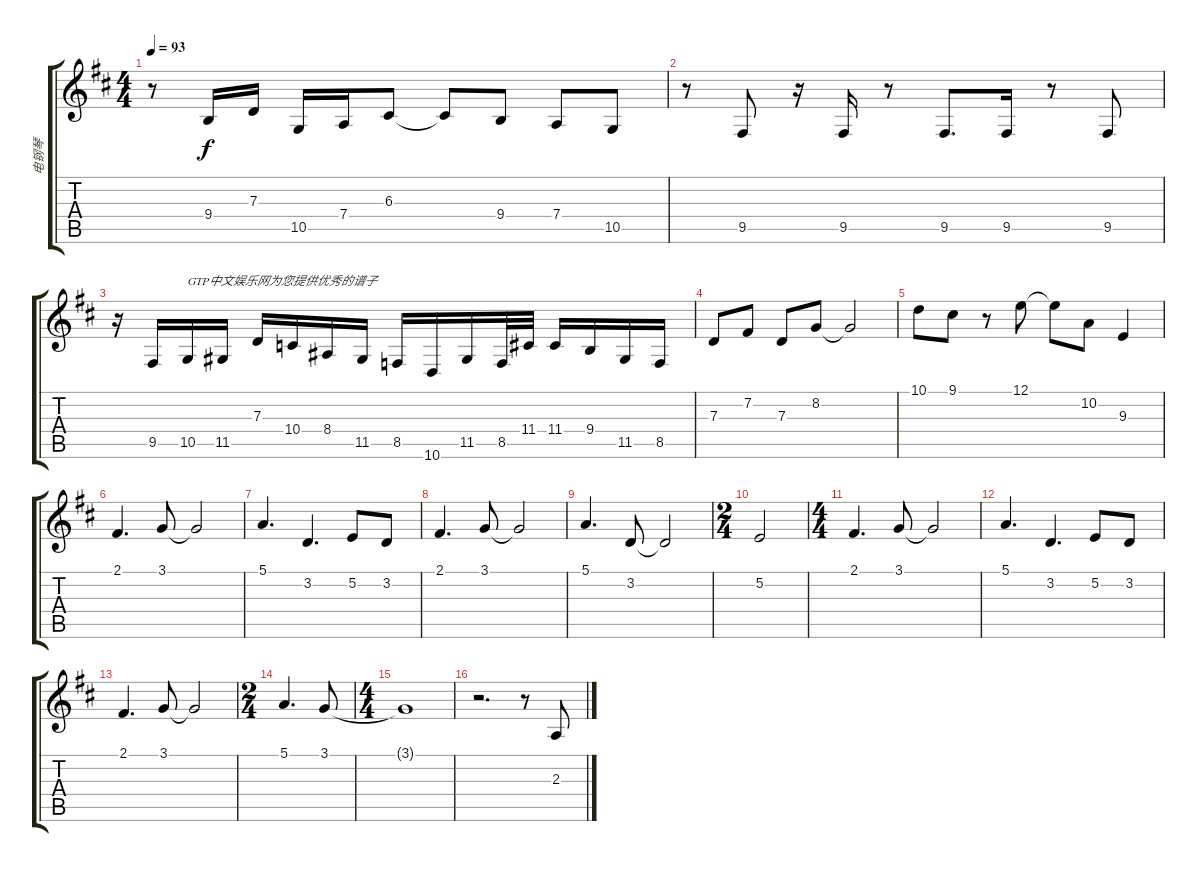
\track ("电钢琴" "电钢琴") {instrument electricgrandpiano}
\staff {score tabs}
\tuning (E4 B3 G3 D3 A2 E2) {hide}
\ts (4 4)
\tempo 93
\clef g2
\ks d
r.8{dy f} 9.4.16 7.3.16 10.5.16 7.4.16 6.3.8 6.3{t}.8 9.4.8 7.4.8 10.5.8 |
r.8 9.5.8 r.16 9.5.16 r.8 9.5.8{d} 9.5.16 r.8 9.5.8 |
r.16 9.5.16 10.5.16{txt "GTP中文娱乐网为您提供优秀的谱子"} 11.5.16 7.3.16 10.4.16 8.4.16 11.5.16 8.5.16 10.6.16 11.5.16 8.5.32 11.4.32 11.4.16 9.4.16 11.5.16 8.5.16 |
7.3.8 7.2.8 7.3.8 8.2.8 8.2{t}.2 |
10.1.8 9.1.8 r.8 12.1.8 12.1{t}.8 10.2.8 9.3.4 |
2.1.4{d} 3.1.8 3.1{t}.2 |
5.1.4{d} 3.2.4{d} 5.2.8 3.2.8 |
2.1.4{d} 3.1.8 3.1{t}.2 |
5.1.4{d} 3.2.8 3.2{t}.2 |
\ts (2 4)
5.2.2 |
\ts (4 4)
2.1.4{d} 3.1.8 3.1{t}.2 |
5.1.4{d} 3.2.4{d} 5.2.8 3.2.8 |
2.1.4{d} 3.1.8 3.1{t}.2 |
\ts (2 4)
5.1.4{d} 3.1.8 |
\ts (4 4)
3.1{t}.1 |
r.2{d} r.8 2.3.8
